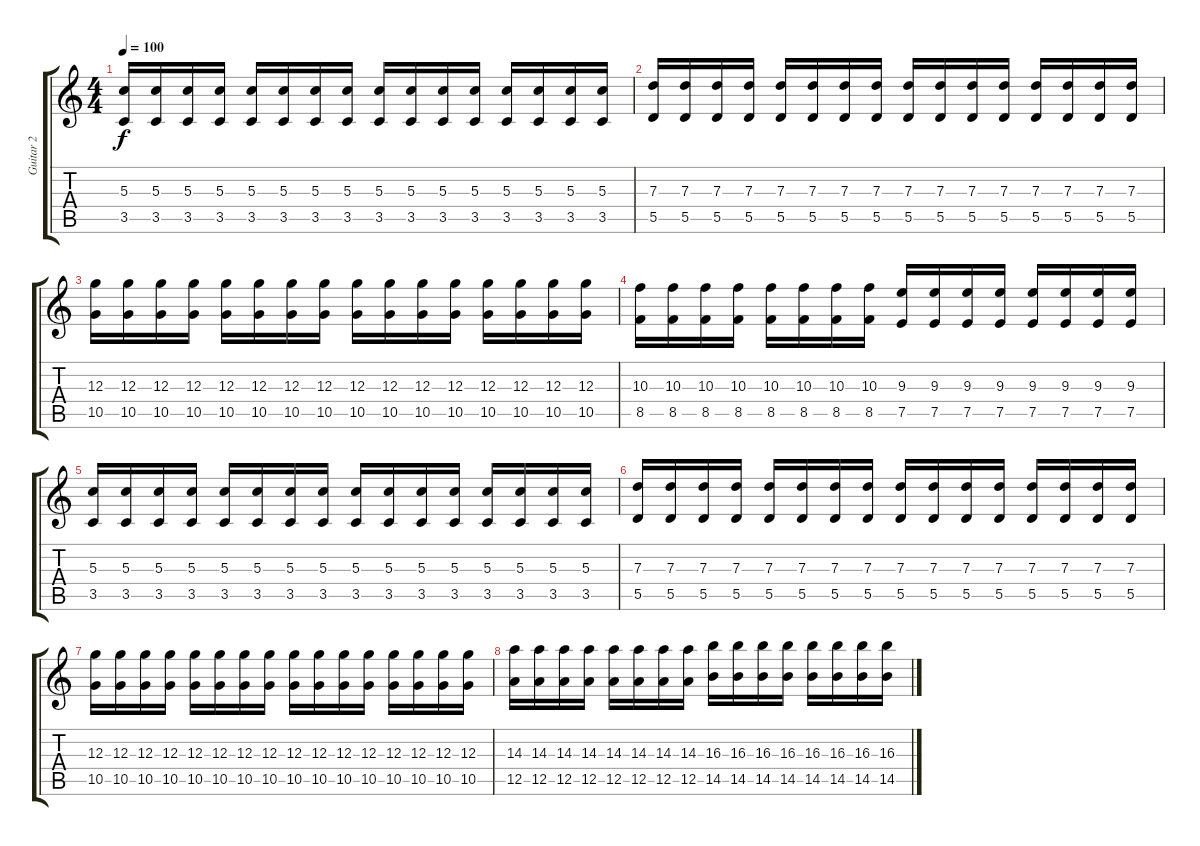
\track ("Guitar 2" "Guitar 2") {instrument distortionguitar}
\staff {score tabs}
\tuning (E4 B3 G3 D3 A2 E2) {hide}
\ts (4 4)
\tempo 100
\clef g2
\ks c
(5.3 3.5).16{dy f} (5.3 3.5).16 (5.3 3.5).16 (5.3 3.5).16 (5.3 3.5).16 (5.3 3.5).16 (5.3 3.5).16 (5.3 3.5).16 (5.3 3.5).16 (5.3 3.5).16 (5.3 3.5).16 (5.3 3.5).16 (5.3 3.5).16 (5.3 3.5).16 (5.3 3.5).16 (5.3 3.5).16 |
(7.3 5.5).16 (7.3 5.5).16 (7.3 5.5).16 (7.3 5.5).16 (7.3 5.5).16 (7.3 5.5).16 (7.3 5.5).16 (7.3 5.5).16 (7.3 5.5).16 (7.3 5.5).16 (7.3 5.5).16 (7.3 5.5).16 (7.3 5.5).16 (7.3 5.5).16 (7.3 5.5).16 (7.3 5.5).16 |
(12.3 10.5).16 (12.3 10.5).16 (12.3 10.5).16 (12.3 10.5).16 (12.3 10.5).16 (12.3 10.5).16 (12.3 10.5).16 (12.3 10.5).16 (12.3 10.5).16 (12.3 10.5).16 (12.3 10.5).16 (12.3 10.5).16 (12.3 10.5).16 (12.3 10.5).16 (12.3 10.5).16 (12.3 10.5).16 |
(10.3 8.5).16 (10.3 8.5).16 (10.3 8.5).16 (10.3 8.5).16 (10.3 8.5).16 (10.3 8.5).16 (10.3 8.5).16 (10.3 8.5).16 (9.3 7.5).16 (9.3 7.5).16 (9.3 7.5).16 (9.3 7.5).16 (9.3 7.5).16 (9.3 7.5).16 (9.3 7.5).16 (9.3 7.5).16 |
(5.3 3.5).16 (5.3 3.5).16 (5.3 3.5).16 (5.3 3.5).16 (5.3 3.5).16 (5.3 3.5).16 (5.3 3.5).16 (5.3 3.5).16 (5.3 3.5).16 (5.3 3.5).16 (5.3 3.5).16 (5.3 3.5).16 (5.3 3.5).16 (5.3 3.5).16 (5.3 3.5).16 (5.3 3.5).16 |
(7.3 5.5).16 (7.3 5.5).16 (7.3 5.5).16 (7.3 5.5).16 (7.3 5.5).16 (7.3 5.5).16 (7.3 5.5).16 (7.3 5.5).16 (7.3 5.5).16 (7.3 5.5).16 (7.3 5.5).16 (7.3 5.5).16 (7.3 5.5).16 (7.3 5.5).16 (7.3 5.5).16 (7.3 5.5).16 |
(12.3 10.5).16 (12.3 10.5).16 (12.3 10.5).16 (12.3 10.5).16 (12.3 10.5).16 (12.3 10.5).16 (12.3 10.5).16 (12.3 10.5).16 (12.3 10.5).16 (12.3 10.5).16 (12.3 10.5).16 (12.3 10.5).16 (12.3 10.5).16 (12.3 10.5).16 (12.3 10.5).16 (12.3 10.5).16 |
(14.3 12.5).16 (14.3 12.5).16 (14.3 12.5).16 (14.3 12.5).16 (14.3 12.5).16 (14.3 12.5).16 (14.3 12.5).16 (14.3 12.5).16 (16.3 14.5).16 (16.3 14.5).16 (16.3 14.5).16 (16.3 14.5).16 (16.3 14.5).16 (16.3 14.5).16 (16.3 14.5).16 (16.3 14.5).16
